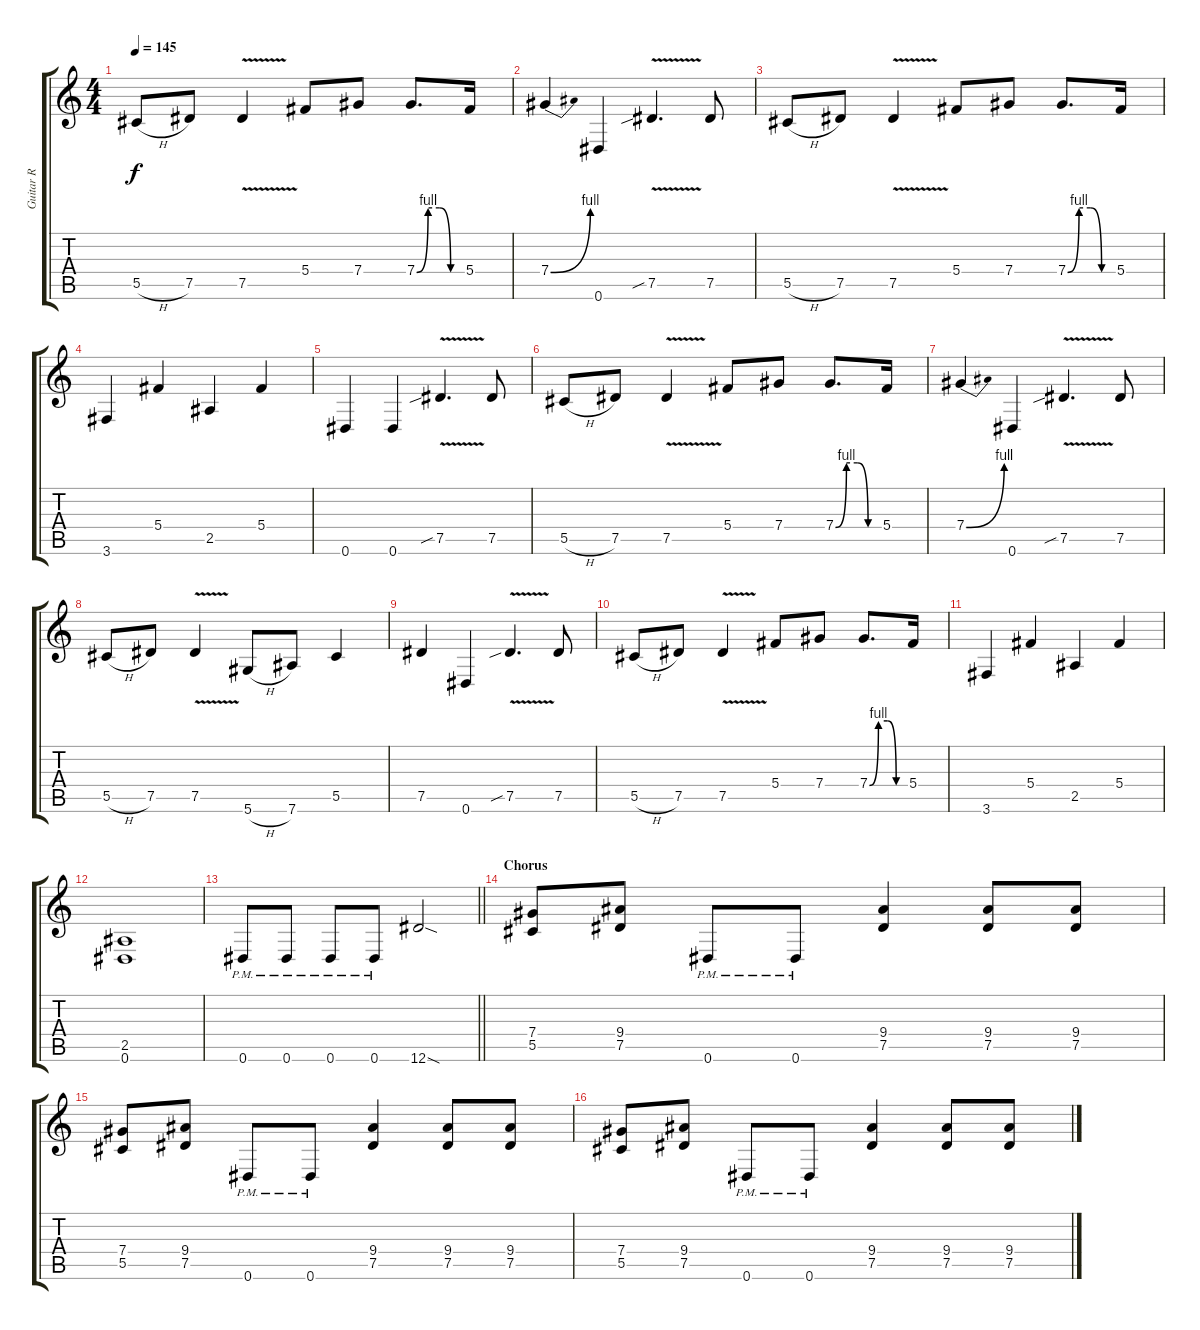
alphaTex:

\track ("Guitar R" "Guitar R") {instrument distortionguitar}
\staff {score tabs}
\tuning (Eb4 Bb3 Gb3 Db3 Ab2 Eb2) {hide}
\ts (4 4)
\tempo 145
\clef g2
\ks c
5.5{h}.8{dy f} 7.5.8 7.5{v}.4 5.4.8 7.4.8 7.4{be (custom 0 0 15 4 30 4 45 0 60 0)}.8{d} 5.4.16 |
7.4{be (bend 0 0 60 4)}.4 0.6.4 7.5{v sib}.4{d} 7.5.8 |
5.5{h}.8 7.5.8 7.5{v}.4 5.4.8 7.4.8 7.4{be (custom 0 0 15 4 30 4 45 0 60 0)}.8{d} 5.4.16 |
3.6.4 5.4.4 2.5.4 5.4.4 |
0.6.4 0.6.4 7.5{v sib}.4{d} 7.5.8 |
5.5{h}.8 7.5.8 7.5{v}.4 5.4.8 7.4.8 7.4{be (custom 0 0 15 4 30 4 45 0 60 0)}.8{d} 5.4.16 |
7.4{be (bend 0 0 60 4)}.4 0.6.4 7.5{v sib}.4{d} 7.5.8 |
5.5{h}.8 7.5.8 7.5{v}.4 5.6{h}.8 7.6.8 5.5.4 |
7.5.4 0.6.4 7.5{v sib}.4{d} 7.5.8 |
5.5{h}.8 7.5.8 7.5{v}.4 5.4.8 7.4.8 7.4{be (custom 0 0 15 4 30 4 45 0 60 0)}.8{d} 5.4.16 |
3.6.4 5.4.4 2.5.4 5.4.4 |
(2.5 0.6).1 |
\barLineRight lightlight
0.6{pm}.8 0.6{pm}.8 0.6{pm}.8 0.6{pm}.8 12.6{sod}.2 |
\section ("" "Chorus")
(7.4 5.5).8 (9.4 7.5).8 0.6{pm}.8 0.6{pm}.8 (9.4 7.5).4 (9.4 7.5).8 (9.4 7.5).8 |
(7.4 5.5).8 (9.4 7.5).8 0.6{pm}.8 0.6{pm}.8 (9.4 7.5).4 (9.4 7.5).8 (9.4 7.5).8 |
(7.4 5.5).8 (9.4 7.5).8 0.6{pm}.8 0.6{pm}.8 (9.4 7.5).4 (9.4 7.5).8 (9.4 7.5).8
